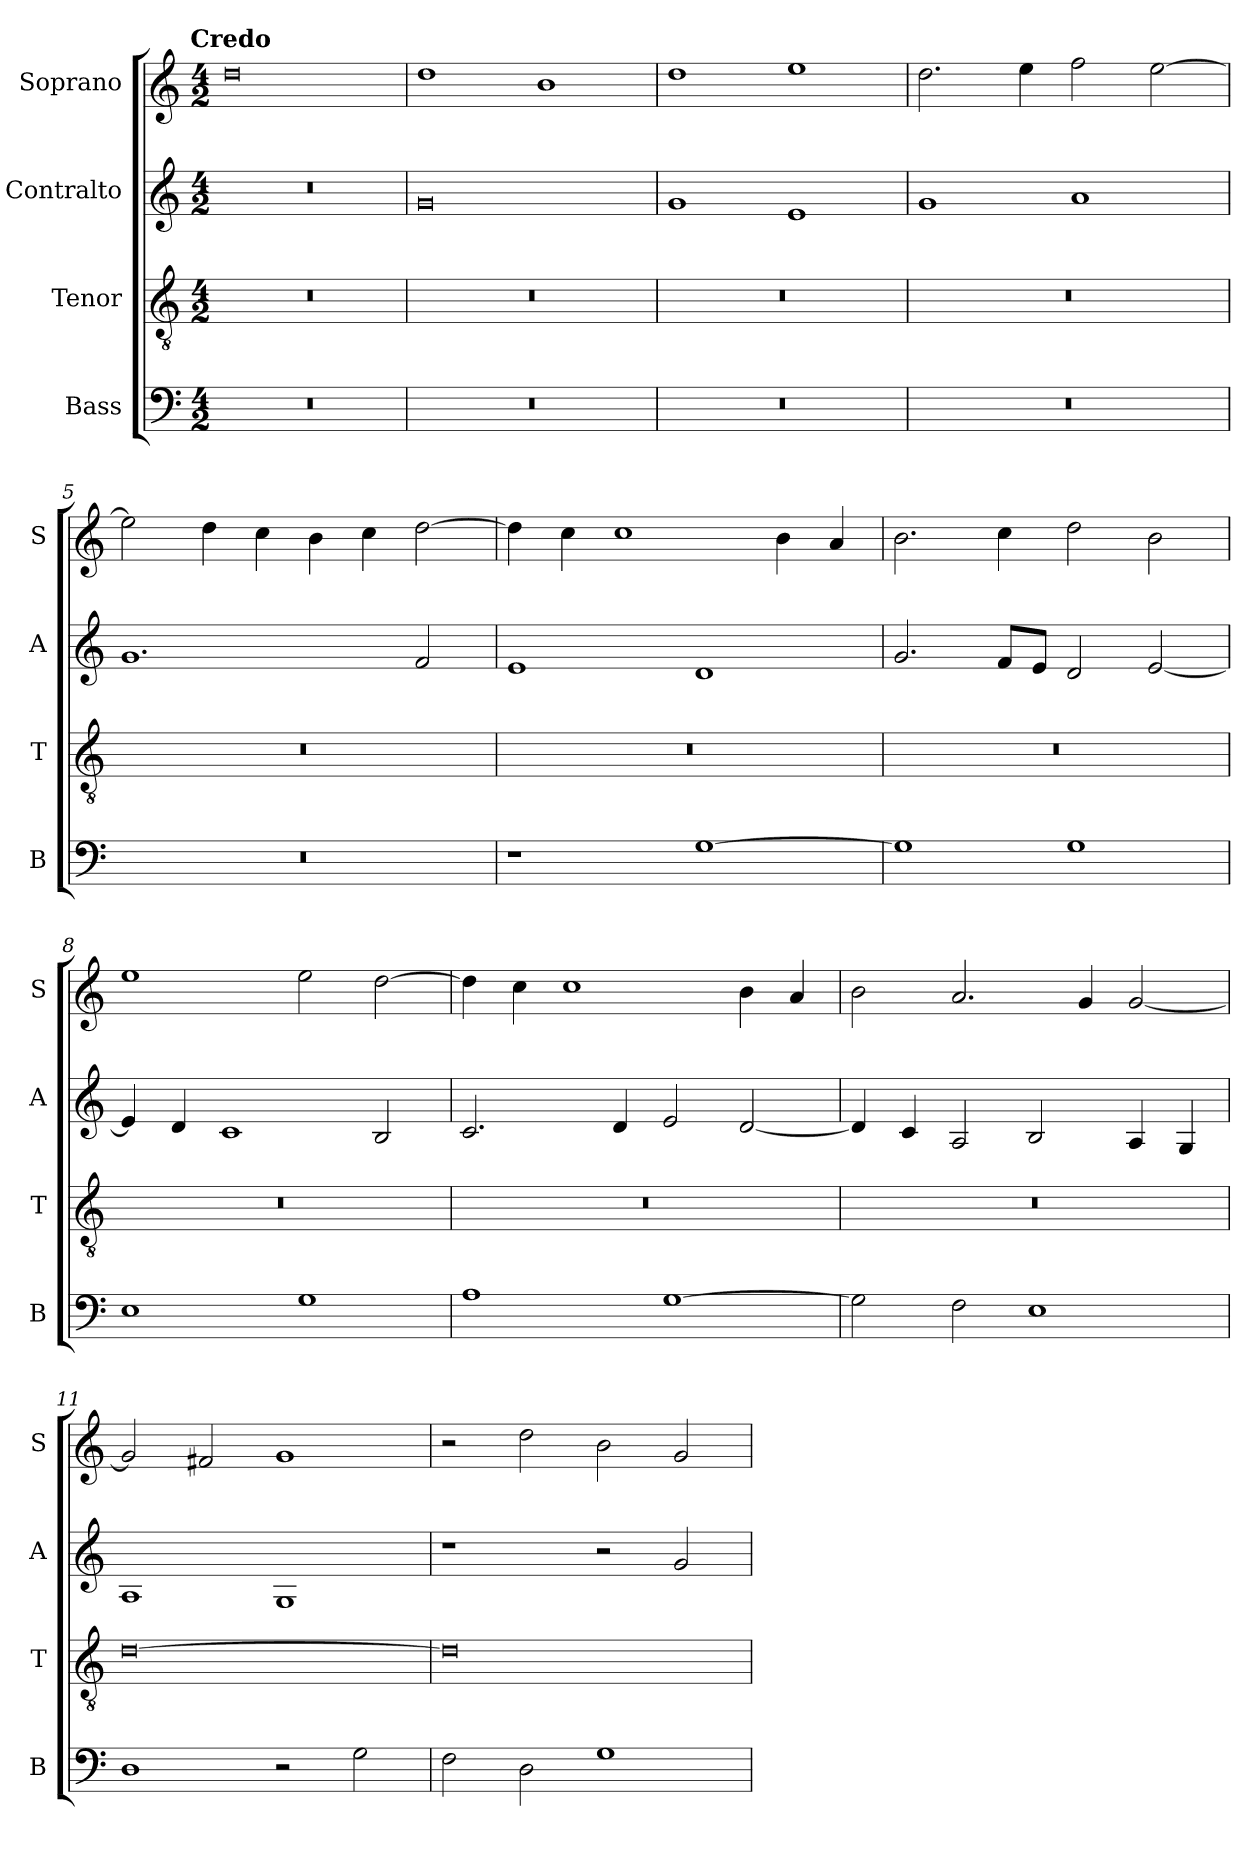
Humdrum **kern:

**kern	**kern	**kern	**kern
*part4	*part3	*part2	*part1
*staff4	*staff3	*staff2	*staff1
*I"Bass	*I"Tenor	*I"Contralto	*I"Soprano
*I'B	*I'T	*I'A	*I'S
*clefF4	*clefGv2	*clefG2	*clefG2
*k[]	*k[]	*k[]	*k[]
*G:mix	*G:mix	*G:mix	*G:mix
!!LO:TX:omd:t=Credo
*M4/2	*M4/2	*M4/2	*M4/2
=1	=1	=1	=1
0r	0r	0r	0dd
=2	=2	=2	=2
0r	0r	0g	1dd
.	.	.	1b
=3	=3	=3	=3
0r	0r	1g	1dd
.	.	1e	1ee
=4	=4	=4	=4
0r	0r	1g	2.dd
.	.	.	4ee
.	.	1a	2ff
.	.	.	[2ee
=5	=5	=5	=5
0r	0r	1.g	2ee]
.	.	.	4dd
.	.	.	4cc
.	.	.	4b
.	.	.	4cc
.	.	2f	[2dd
=6	=6	=6	=6
1r	0r	1e	4dd]
.	.	.	4cc
.	.	.	1cc
[1G	.	1d	.
.	.	.	4b
.	.	.	4a
=7	=7	=7	=7
1G]	0r	2.g	2.b
.	.	8f/L	4cc
.	.	8e/J	.
1G	.	2d	2dd
.	.	[2e	2b
=8	=8	=8	=8
1E	0r	4e]	1ee
.	.	4d	.
.	.	1c	.
1G	.	.	2ee
.	.	2B	[2dd
=9	=9	=9	=9
1A	0r	2.c	4dd]
.	.	.	4cc
.	.	.	1cc
.	.	4d	.
[1G	.	2e	.
.	.	[2d	4b
.	.	.	4a
=10	=10	=10	=10
2G]	0r	4d]	2b
.	.	4c	.
2F	.	2A	2.a
1E	.	2B	.
.	.	.	4g
.	.	4A	[2g
.	.	4G	.
=11	=11	=11	=11
1D	[0d	1A	2g]
.	.	.	2f#X
2r	.	1G	1g
2G	.	.	.
=12	=12	=12	=12
2F	0d]	1r	2r
2D	.	.	2dd
1G	.	2r	2b
.	.	2g	2g
=	=	=	=
*-	*-	*-	*-
